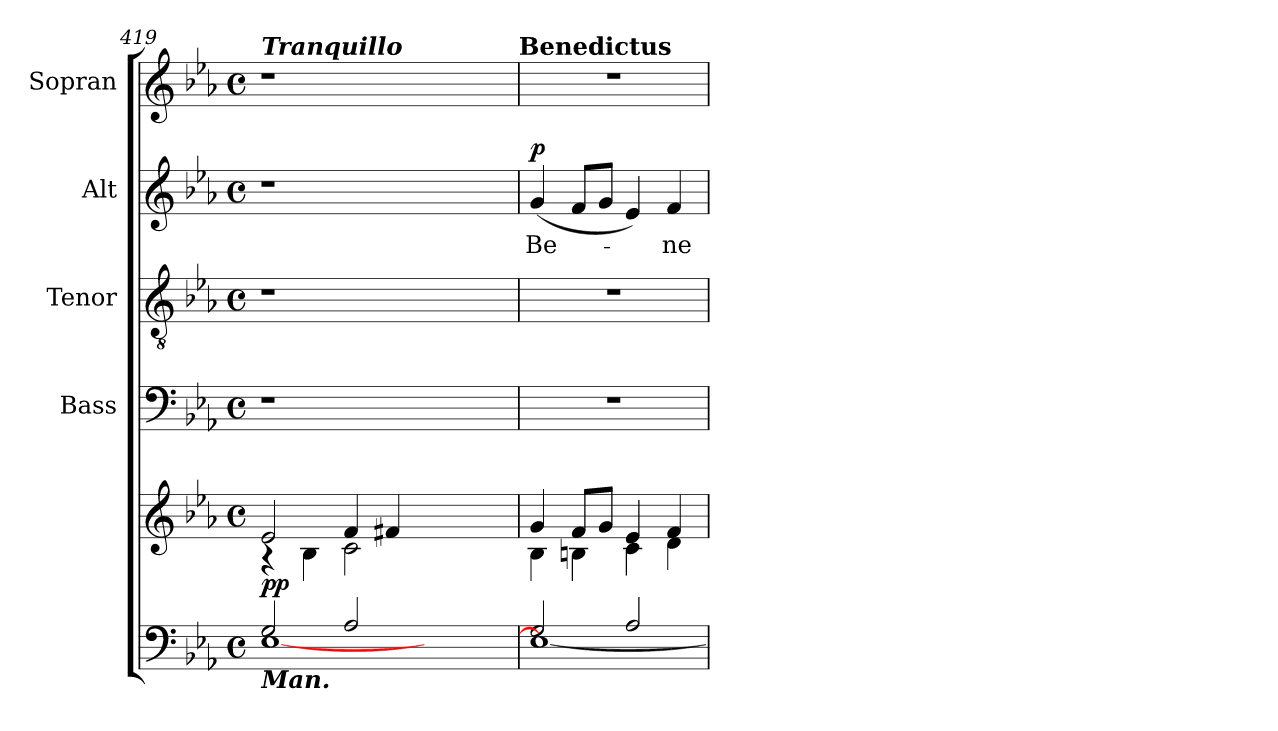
**kern	**kern	**dynam	**kern	**kern	**kern	**text	**dynam	**kern
*part5	*part5	*part5	*part4	*part3	*part2	*part2	*part2	*part1
*staff6	*staff5	*staff5/6	*staff4	*staff3	*staff2	*staff2	*staff2	*staff1
*	*	*	*I"Bass	*I"Tenor	*I"Alt	*	*	*I"Sopran
*	*	*	*I'B.	*I'T.	*I'A.	*	*	*I'S.
!!LO:PB:g=z
*clefF4	*clefG2	*	*clefF4	*clefGv2	*clefG2	*	*	*clefG2
*k[b-e-a-]	*k[b-e-a-]	*	*k[b-e-a-]	*k[b-e-a-]	*k[b-e-a-]	*	*	*k[b-e-a-]
*E-:	*E-:	*	*E-:	*E-:	*E-:	*	*	*E-:
*M4/4	*M4/4	*	*M4/4	*M4/4	*M4/4	*	*	*M4/4
*met(c)	*met(c)	*	*met(c)	*met(c)	*met(c)	*	*	*met(c)
=419	=419	=419	=419	=419	=419	=419	=419	=419
*^	*^	*	*	*	*	*	*	*
!	!	!	!	!	!	!	!	!	!	!LO:TX:a:Bi:t=Tranquillo
!LO:TX:b:Bi:t=Man.	!	!	!	!	!	!	!	!	!	!
!	!	!	!	!LO:DY:b	!	!	!	!	!	!
2G/	[<1E-	2e-/	4rG	pp	1r	1r	1r	.	.	1r
.	.	.	4B-\	.	.	.	.	.	.	.
2A-/	.	4f/	2c\	.	.	.	.	.	.	.
.	.	4f#X/	.	.	.	.	.	.	.	.
2...ryy	2...ryy	2...ryy	2...ryy	.	2...ryy	2...ryy	2...ryy	.	.	2...ryy
!	!	!	!	!	!	!	!	!	!	!LO:TX:a:B:t=Benedictus
=420	=420	=420	=420	=420	=420	=420	=420	=420	=420	=420
!	!	!	!	!	!	!	!	!LO:LY:b	!LO:DY:a	!
2G/	1E-_	4g/	4B-\	.	1r	1r	(<4g/	Be-	p	1r
.	.	8f/L	4Bn\	.	.	.	8f/L	.	.	.
.	.	8g/J	.	.	.	.	8g/J	.	.	.
2A-/	.	4e-/	4c\	.	.	.	4e-/)	.	.	.
!	!	!	!	!	!	!	!	!LO:LY:b	!	!
.	.	4f/	4d\	.	.	.	4f/	-ne-	.	.
*v	*v	*	*	*	*	*	*	*	*	*
*	*v	*v	*	*	*	*	*	*	*
=	=	=	=	=	=	=	=	=
*-	*-	*-	*-	*-	*-	*-	*-	*-
